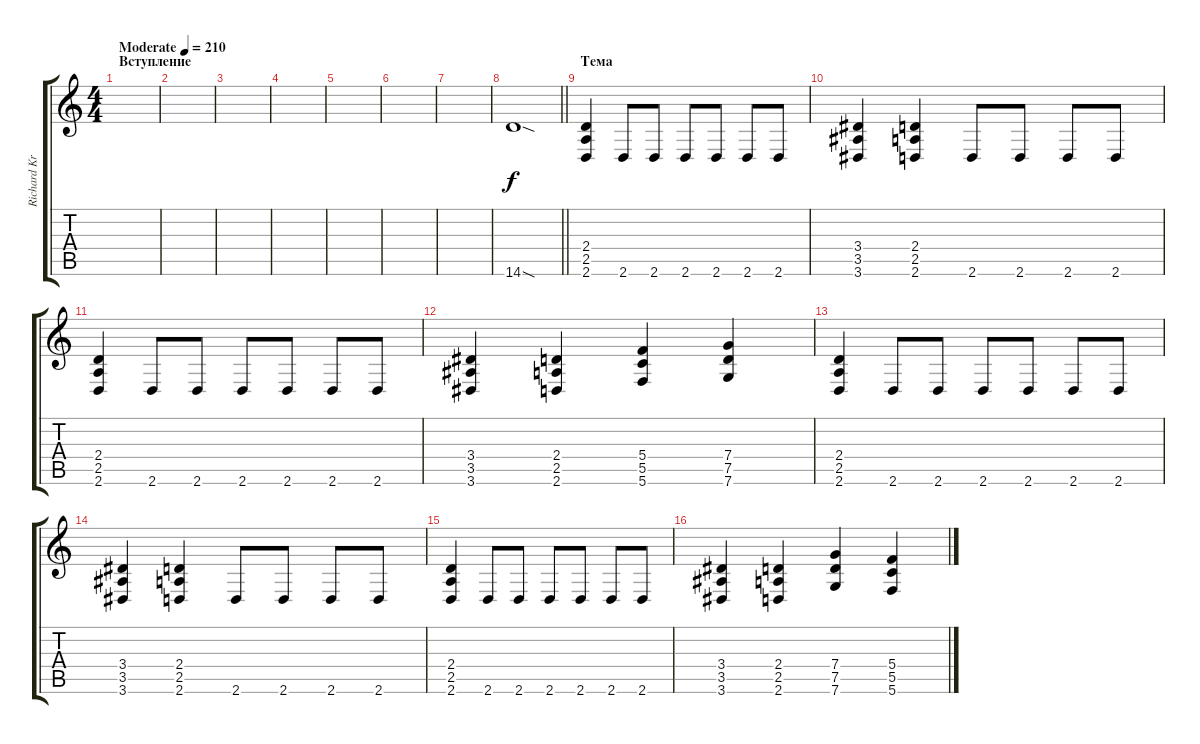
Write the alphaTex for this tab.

\track ("Richard Kruspe" "Richard Kr") {instrument distortionguitar}
\staff {score tabs}
\tuning (E4 C4 G3 C3 G2 C2) {hide}
\ts (4 4)
\section ("" "Вступление")
\tempo (210 "Moderate")
\clef g2
\ks c
|
|
|
|
|
|
|
\barLineRight lightlight
14.6{sod}.1 |
\section ("" "Тема")
(2.4 2.5 2.6).4 2.6.8 2.6.8 2.6.8 2.6.8 2.6.8 2.6.8 |
(3.4 3.5 3.6).4 (2.4 2.5 2.6).4 2.6.8 2.6.8 2.6.8 2.6.8 |
(2.4 2.5 2.6).4 2.6.8 2.6.8 2.6.8 2.6.8 2.6.8 2.6.8 |
(3.4 3.5 3.6).4 (2.4 2.5 2.6).4 (5.4 5.5 5.6).4 (7.4 7.5 7.6).4 |
(2.4 2.5 2.6).4 2.6.8 2.6.8 2.6.8 2.6.8 2.6.8 2.6.8 |
(3.4 3.5 3.6).4 (2.4 2.5 2.6).4 2.6.8 2.6.8 2.6.8 2.6.8 |
(2.4 2.5 2.6).4 2.6.8 2.6.8 2.6.8 2.6.8 2.6.8 2.6.8 |
(3.4 3.5 3.6).4 (2.4 2.5 2.6).4 (7.4 7.5 7.6).4 (5.4 5.5 5.6).4
